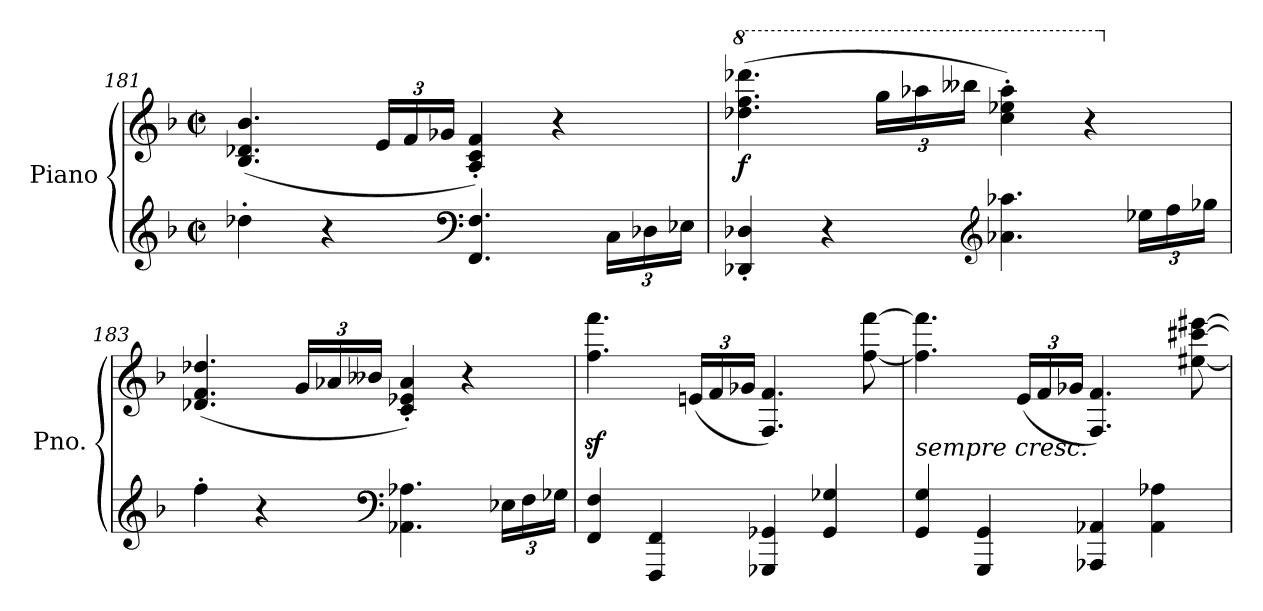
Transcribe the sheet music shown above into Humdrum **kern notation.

**kern	**kern	**dynam
*part1	*part1	*part1
*staff2	*staff1	*staff1/2
*I"Piano	*	*
*I'Pno.	*	*
*clefG2	*clefG2	*
*k[b-]	*k[b-]	*
*M2/2	*M2/2	*
*met(c|)	*met(c|)	*
=181	=181	=181
4dd-X'\	(>4.B-/ 4.d-X/ 4.b-/	.
4r	.	.
*	*Xbrackettup	*
.	24e/LL	.
.	24f/	.
.	24g-X/JJ	.
*clefF4	*	*
4.FF/ 4.F/	4A/' 4c/' 4f/')	.
.	4r	.
*Xbrackettup	*	*
24C\LL	.	.
24D-X\	.	.
24E-X\JJ	.	.
=182	=182	=182
*	*8va	*
!	!	!LO:DY:b
4DD-X/' 4D-X/'	(>4.ddd-X\ 4.fff\ 4.dddd-X\	f
4r	.	.
.	24ggg\LL	.
.	24aaa-X\	.
.	24bbb--X\JJ	.
*clefG2	*	*
4.a-X\ 4.aa-X\	4ccc\' 4eee-X\' 4aaa-\')	.
.	4r	.
24ee-X\LL	.	.
24ff\	.	.
24gg-X\JJ	.	.
!!LO:LB:g=z
=183	=183	=183
*	*X8va	*
4ff'\	(>4.d-X/ 4.f/ 4.dd-X/	.
4r	.	.
.	24g/LL	.
.	24a-X/	.
.	24b--X/JJ	.
*clefF4	*	*
4.AA-X\ 4.A-X\	4c/' 4e-X/' 4a-/')	.
.	4r	.
24E-X\LL	.	.
24F\	.	.
24G-X\JJ	.	.
=184	=184	=184
4FF/ 4F/	4.ff\z< 4.fff\z<	.
4FFF/ 4FF/	.	.
.	(>24en/LL	.
.	24f/	.
.	24g-X/JJ	.
4GGG-X/ 4GG-X/	4.F/ 4.f/)	.
4GG-/ 4G-X/	.	.
.	[8ff\ [8fff\	.
=185	=185	=185
!	!LO:TX:b:i:t=sempre cresc.	!
4GG/ 4G/	4.ff\] 4.fff\]	.
4GGG/ 4GG/	.	.
.	(>24e/LL	.
.	24f/	.
.	24g-X/JJ	.
4AAA-X/ 4AA-X/	4.F/ 4.f/)	.
4AA-\ 4A-X\	.	.
.	[8ee#X\ [8ccc#X\ [8eee#X\	.
=	=	=
*-	*-	*-
